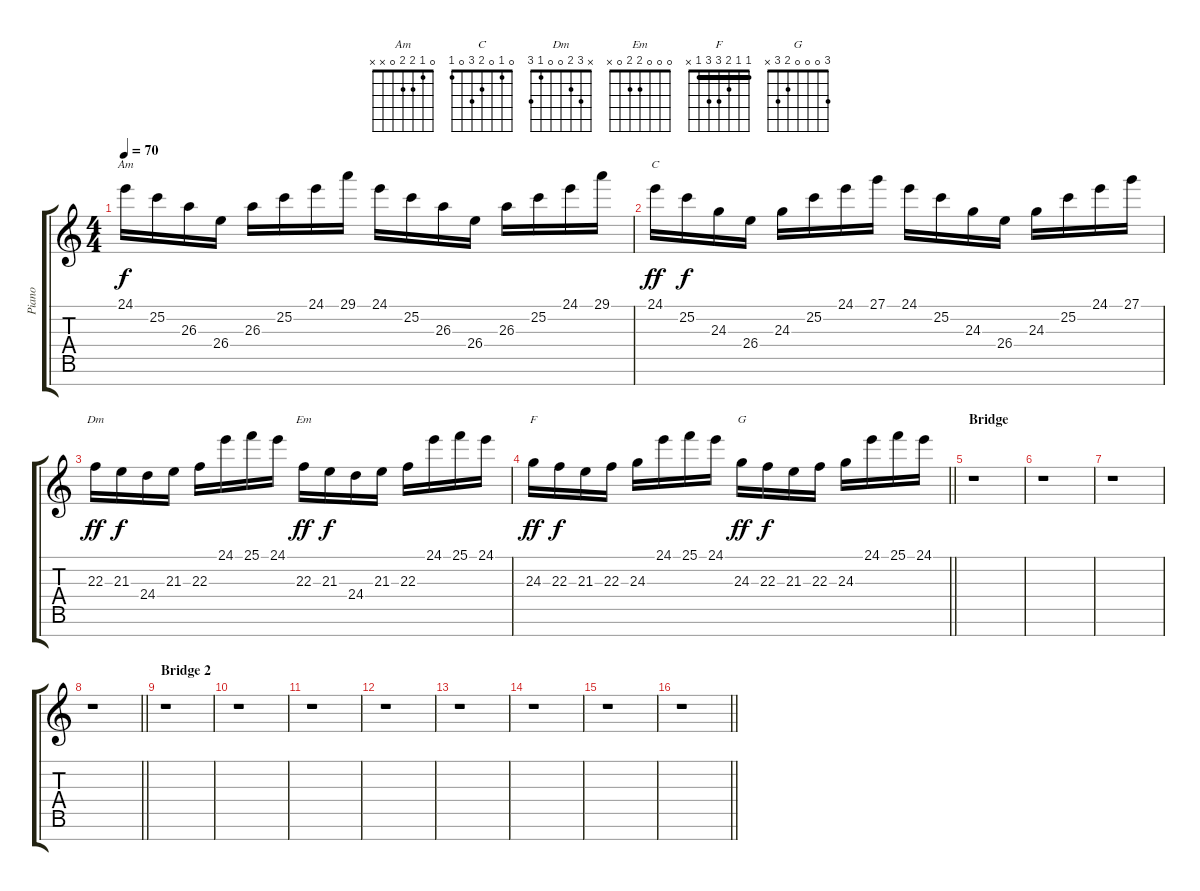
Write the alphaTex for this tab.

\track ("Piano" "Piano") {instrument brightacousticpiano}
\staff {score tabs}
\tuning (E4 B3 G3 D3 A2 E2 B1) {hide}
\chord ("Am" 0 1 2 2 0 x x)
\chord ("C" 0 1 0 2 3 0 1)
\chord ("Dm" x 3 2 0 0 1 3)
\chord ("Em" 0 0 0 2 2 0 x)
\chord ("F" 1 1 2 3 3 1 x) {barre 1}
\chord ("G" 3 0 0 0 2 3 x)
\ts (4 4)
\tempo 70
\clef g2
\ks c
24.1.16{ch "Am" dy f} 25.2.16 26.3.16 26.4.16 26.3.16 25.2.16 24.1.16 29.1.16 24.1.16 25.2.16 26.3.16 26.4.16 26.3.16 25.2.16 24.1.16 29.1.16 |
24.1.16{ch "C" dy ff} 25.2.16{dy f} 24.3.16 26.4.16 24.3.16 25.2.16 24.1.16 27.1.16 24.1.16 25.2.16 24.3.16 26.4.16 24.3.16 25.2.16 24.1.16 27.1.16 |
22.3.16{ch "Dm" dy ff} 21.3.16{dy f} 24.4.16 21.3.16 22.3.16 24.1.16 25.1.16 24.1.16 22.3.16{ch "Em" dy ff} 21.3.16{dy f} 24.4.16 21.3.16 22.3.16 24.1.16 25.1.16 24.1.16 |
\barLineRight lightlight
24.3.16{ch "F" dy ff} 22.3.16{dy f} 21.3.16 22.3.16 24.3.16 24.1.16 25.1.16 24.1.16 24.3.16{ch "G" dy ff} 22.3.16{dy f} 21.3.16 22.3.16 24.3.16 24.1.16 25.1.16 24.1.16 |
\section ("" "Bridge")
r.1 |
r.1 |
r.1 |
\barLineRight lightlight
r.1 |
\section ("" "Bridge 2")
r.1 |
r.1 |
r.1 |
r.1 |
r.1 |
r.1 |
r.1 |
\barLineRight lightlight
r.1
